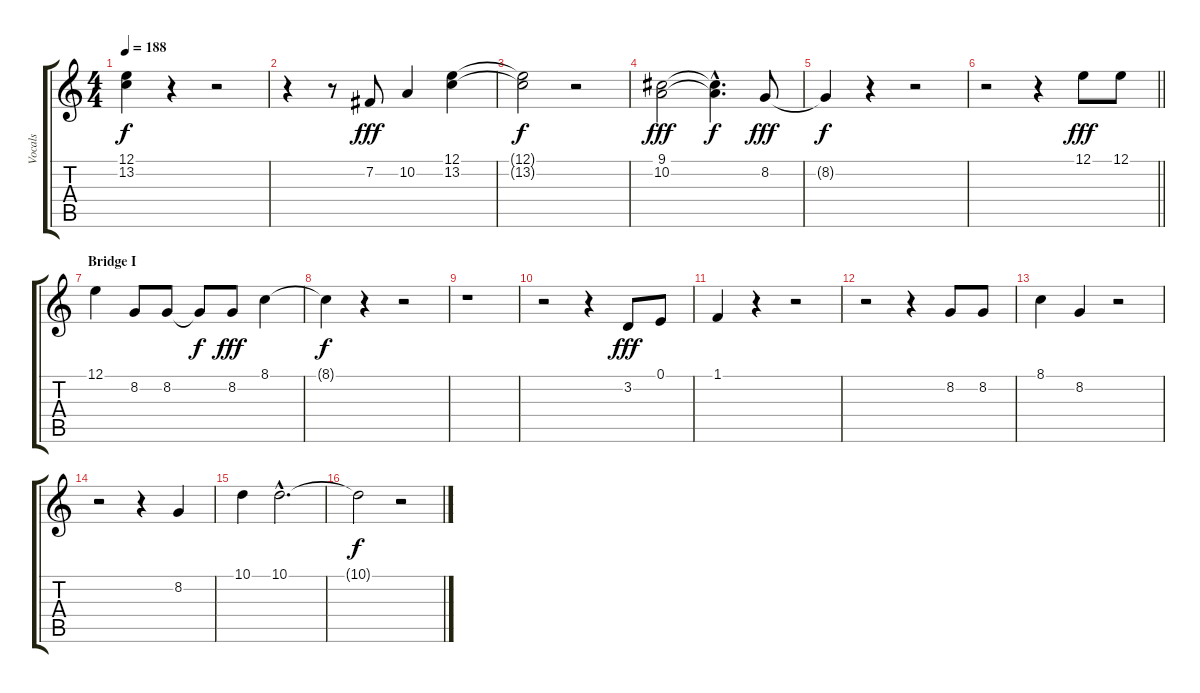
\track ("Vocals" "Vocals") {instrument lead6voice}
\staff {score tabs}
\tuning (E4 B3 G3 D3 A2 E2) {hide}
\ts (4 4)
\tempo 188
\clef g2
\ks c
(12.1{t} 13.2{t}).4{dy f} r.4 r.2 |
r.4 r.8 7.2.8{dy fff} 10.2.4 (12.1 13.2).4 |
(12.1{t} 13.2{t}).2{dy f} r.2 |
(9.1 10.2).2{dy fff} (9.1{hac t} 10.2{hac t}).4{d dy f} 8.2.8{dy fff} |
8.2{t}.4{dy f} r.4 r.2 |
\barLineRight lightlight
r.2 r.4 12.1.8{dy fff} 12.1.8 |
\section ("" "Bridge I")
12.1.4 8.2.8 8.2.8 8.2{t}.8{dy f} 8.2.8{dy fff} 8.1.4 |
8.1{t}.4{dy f} r.4 r.2 |
r.1 |
r.2 r.4 3.2.8{dy fff} 0.1.8 |
1.1.4 r.4 r.2 |
r.2 r.4 8.2.8 8.2.8 |
8.1.4 8.2.4 r.2 |
r.2 r.4 8.2.4 |
10.1.4 10.1{hac}.2{d} |
10.1{t}.2{dy f} r.2
